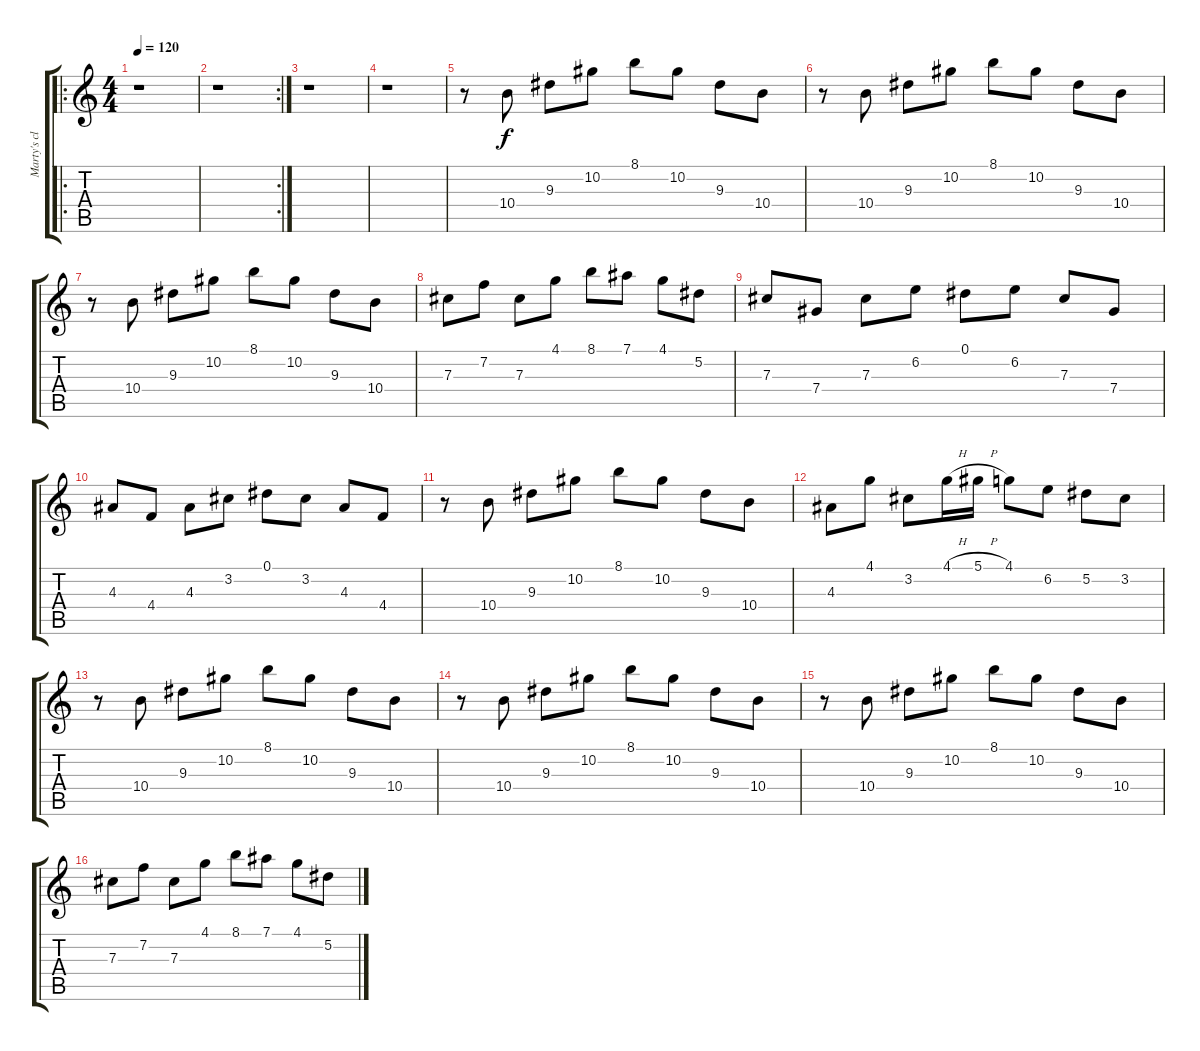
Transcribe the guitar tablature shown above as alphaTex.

\track ("Marty's clean" "Marty's cl") {instrument electricguitarclean}
\staff {score tabs}
\tuning (Eb4 Bb3 Gb3 Db3 Ab2 Eb2) {hide}
\ro
\ts (4 4)
\tempo 120
\clef g2
\ks c
r.1{dy f} |
\rc 2
r.1 |
r.1 |
r.1 |
r.8 10.4.8 9.3.8 10.2.8 8.1.8 10.2.8 9.3.8 10.4.8 |
r.8 10.4.8 9.3.8 10.2.8 8.1.8 10.2.8 9.3.8 10.4.8 |
r.8 10.4.8 9.3.8 10.2.8 8.1.8 10.2.8 9.3.8 10.4.8 |
7.3.8 7.2.8 7.3.8 4.1.8 8.1.8 7.1.8 4.1.8 5.2.8 |
7.3.8 7.4.8 7.3.8 6.2.8 0.1.8 6.2.8 7.3.8 7.4.8 |
4.3.8 4.4.8 4.3.8 3.2.8 0.1.8 3.2.8 4.3.8 4.4.8 |
r.8 10.4.8 9.3.8 10.2.8 8.1.8 10.2.8 9.3.8 10.4.8 |
4.3.8 4.1.8 3.2.8 4.1{h}.16 5.1{h}.16 4.1.8 6.2.8 5.2.8 3.2.8 |
r.8 10.4.8 9.3.8 10.2.8 8.1.8 10.2.8 9.3.8 10.4.8 |
r.8 10.4.8 9.3.8 10.2.8 8.1.8 10.2.8 9.3.8 10.4.8 |
r.8 10.4.8 9.3.8 10.2.8 8.1.8 10.2.8 9.3.8 10.4.8 |
7.3.8 7.2.8 7.3.8 4.1.8 8.1.8 7.1.8 4.1.8 5.2.8
